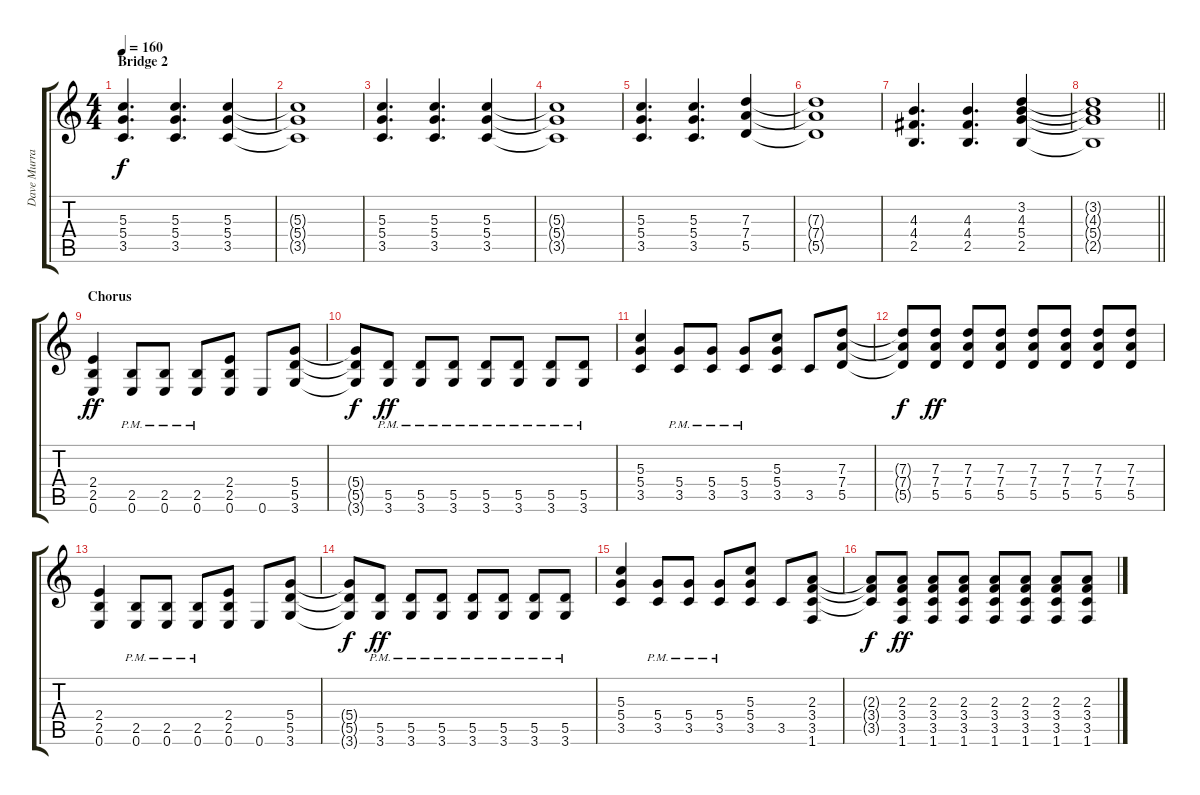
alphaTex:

\track ("Dave Murray" "Dave Murra") {instrument distortionguitar}
\staff {score tabs}
\tuning (E4 B3 G3 D3 A2 E2) {hide}
\ts (4 4)
\section ("" "Bridge 2")
\tempo 160
\clef g2
\ks c
(5.3 5.4 3.5).4{d dy f volume 10 instrument distortionguitar} (5.3 5.4 3.5).4{d} (5.3 5.4 3.5).4 |
(5.3{t} 5.4{t} 3.5{t}).1 |
(5.3 5.4 3.5).4{d} (5.3 5.4 3.5).4{d} (5.3 5.4 3.5).4 |
(5.3{t} 5.4{t} 3.5{t}).1 |
(5.3 5.4 3.5).4{d} (5.3 5.4 3.5).4{d} (7.3 7.4 5.5).4 |
(7.3{t} 7.4{t} 5.5{t}).1 |
(4.3 4.4 2.5).4{d} (4.3 4.4 2.5).4{d} (3.2 4.3 5.4 2.5).4 |
\barLineRight lightlight
(3.2{t} 4.3{t} 5.4{t} 2.5{t}).1 |
\section ("" "Chorus")
(2.4 2.5 0.6).4{dy ff} (2.5{pm} 0.6{pm}).8 (2.5{pm} 0.6{pm}).8 (2.5{pm} 0.6{pm}).8 (2.4 2.5 0.6).8 0.6.8 (5.4 5.5 3.6).8 |
(5.4{t} 5.5{t} 3.6{t}).8{dy f} (5.5{pm} 3.6{pm}).8{dy ff} (5.5{pm} 3.6{pm}).8 (5.5{pm} 3.6{pm}).8 (5.5{pm} 3.6{pm}).8 (5.5{pm} 3.6{pm}).8 (5.5{pm} 3.6{pm}).8 (5.5{pm} 3.6{pm}).8 |
(5.3 5.4 3.5).4 (5.4{pm} 3.5{pm}).8 (5.4{pm} 3.5{pm}).8 (5.4{pm} 3.5{pm}).8 (5.3 5.4 3.5).8 3.5.8 (7.3 7.4 5.5).8 |
(7.3{t} 7.4{t} 5.5{t}).8{dy f} (7.3 7.4 5.5).8{dy ff} (7.3 7.4 5.5).8 (7.3 7.4 5.5).8 (7.3 7.4 5.5).8 (7.3 7.4 5.5).8 (7.3 7.4 5.5).8 (7.3 7.4 5.5).8 |
(2.4 2.5 0.6).4 (2.5{pm} 0.6{pm}).8 (2.5{pm} 0.6{pm}).8 (2.5{pm} 0.6{pm}).8 (2.4 2.5 0.6).8 0.6.8 (5.4 5.5 3.6).8 |
(5.4{t} 5.5{t} 3.6{t}).8{dy f} (5.5{pm} 3.6{pm}).8{dy ff} (5.5{pm} 3.6{pm}).8 (5.5{pm} 3.6{pm}).8 (5.5{pm} 3.6{pm}).8 (5.5{pm} 3.6{pm}).8 (5.5{pm} 3.6{pm}).8 (5.5{pm} 3.6{pm}).8 |
(5.3 5.4 3.5).4 (5.4{pm} 3.5{pm}).8 (5.4{pm} 3.5{pm}).8 (5.4{pm} 3.5{pm}).8 (5.3 5.4 3.5).8 3.5.8 (2.3 3.4 3.5 1.6).8 |
(2.3{t} 3.4{t} 3.5{t}).8{dy f} (2.3 3.4 3.5 1.6).8{dy ff} (2.3 3.4 3.5 1.6).8 (2.3 3.4 3.5 1.6).8 (2.3 3.4 3.5 1.6).8 (2.3 3.4 3.5 1.6).8 (2.3 3.4 3.5 1.6).8 (2.3 3.4 3.5 1.6).8
